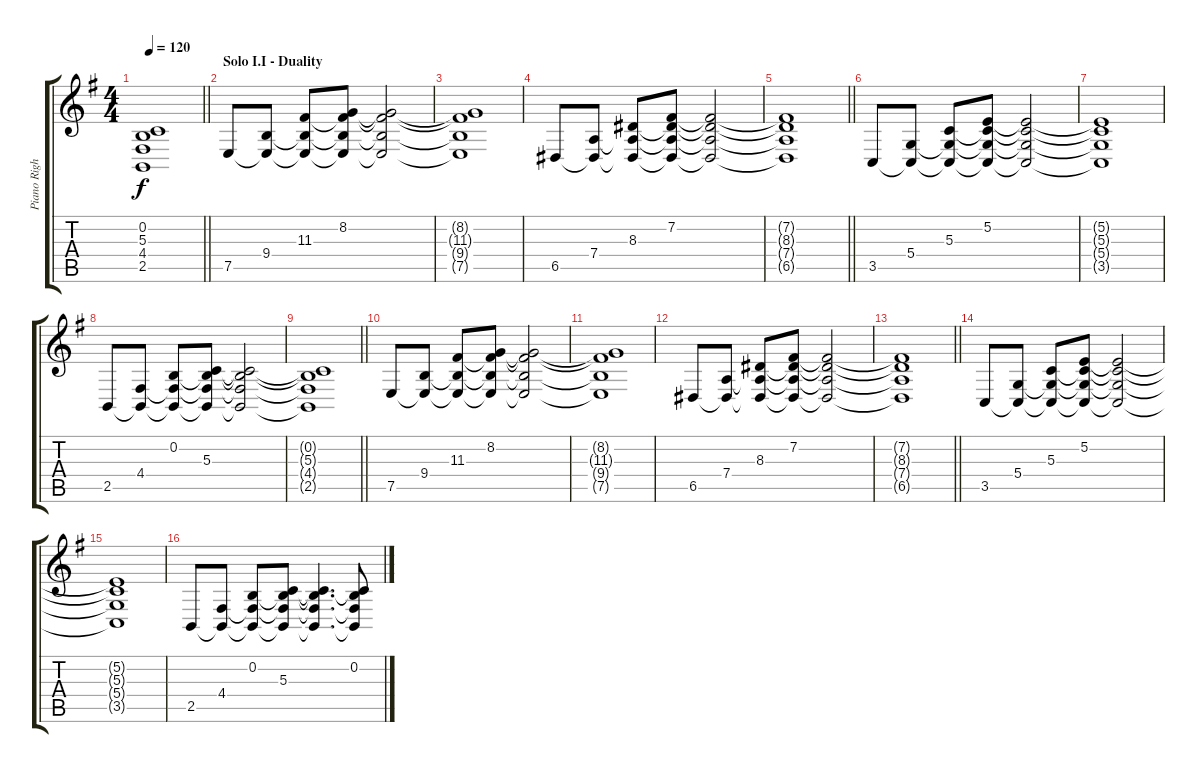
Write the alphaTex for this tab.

\track ("Piano Right Standard" "Piano Righ") {instrument acousticgrandpiano}
\staff {score tabs}
\tuning (E4 B3 G3 D3 A2 E2) {hide}
\ts (4 4)
\tempo 120
\clef g2
\barLineRight lightlight
\ks eminor
(0.2{t} 5.3{t} 4.4{t} 2.5{t}).1{dy f} |
\section ("" "Solo I.I - Duality")
7.5.8 (9.4 7.5{t}).8 (11.3 9.4{t} 7.5{t}).8 (8.2 11.3{t} 9.4{t} 7.5{t}).8 (8.2{t} 11.3{t} 9.4{t} 7.5{t}).2 |
(8.2{t} 11.3{t} 9.4{t} 7.5{t}).1 |
6.5.8 (7.4 6.5{t}).8 (8.3 7.4{t} 6.5{t}).8 (7.2 8.3{t} 7.4{t} 6.5{t}).8 (7.2{t} 8.3{t} 7.4{t} 6.5{t}).2 |
\barLineRight lightlight
(7.2{t} 8.3{t} 7.4{t} 6.5{t}).1 |
3.5.8 (5.4 3.5{t}).8 (5.3 5.4{t} 3.5{t}).8 (5.2 5.3{t} 5.4{t} 3.5{t}).8 (5.2{t} 5.3{t} 5.4{t} 3.5{t}).2 |
(5.2{t} 5.3{t} 5.4{t} 3.5{t}).1 |
2.5.8 (4.4 2.5{t}).8 (0.2 4.4{t} 2.5{t}).8 (0.2{t} 5.3 4.4{t} 2.5{t}).8 (0.2{t} 5.3{t} 4.4{t} 2.5{t}).2 |
\barLineRight lightlight
(0.2{t} 5.3{t} 4.4{t} 2.5{t}).1 |
7.5.8 (9.4 7.5{t}).8 (11.3 9.4{t} 7.5{t}).8 (8.2 11.3{t} 9.4{t} 7.5{t}).8 (8.2{t} 11.3{t} 9.4{t} 7.5{t}).2 |
(8.2{t} 11.3{t} 9.4{t} 7.5{t}).1 |
6.5.8 (7.4 6.5{t}).8 (8.3 7.4{t} 6.5{t}).8 (7.2 8.3{t} 7.4{t} 6.5{t}).8 (7.2{t} 8.3{t} 7.4{t} 6.5{t}).2 |
\barLineRight lightlight
(7.2{t} 8.3{t} 7.4{t} 6.5{t}).1 |
3.5.8 (5.4 3.5{t}).8 (5.3 5.4{t} 3.5{t}).8 (5.2 5.3{t} 5.4{t} 3.5{t}).8 (5.2{t} 5.3{t} 5.4{t} 3.5{t}).2 |
(5.2{t} 5.3{t} 5.4{t} 3.5{t}).1 |
2.5.8 (4.4 2.5{t}).8 (0.2 4.4{t} 2.5{t}).8 (0.2{t} 5.3 4.4{t} 2.5{t}).8 (0.2{t} 5.3{t} 4.4{t} 2.5{t}).4{d} (0.2 5.3{t} 4.4{t} 2.5{t}).8
